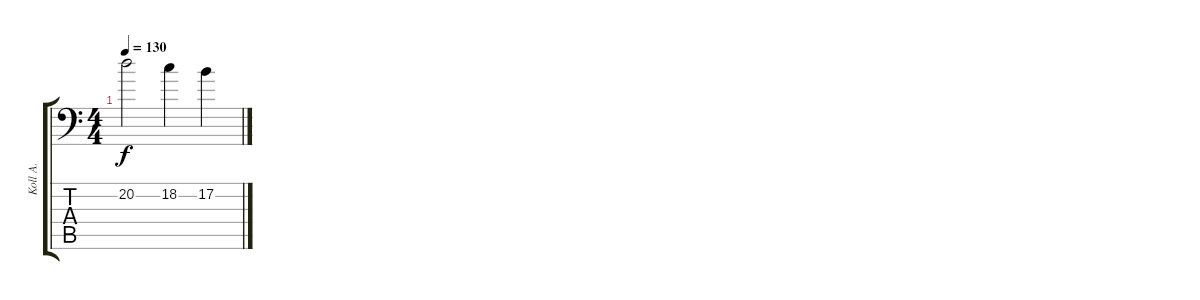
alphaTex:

\track ("Koll A." "Koll A.") {instrument bagpipe}
\staff {score tabs}
\tuning (B3 Gb3 D3 A2 E2 A1) {hide}
\ts (4 4)
\tempo 130
\clef f4
\ks c
20.2{t}.2{dy f} 18.2.4 17.2.4
